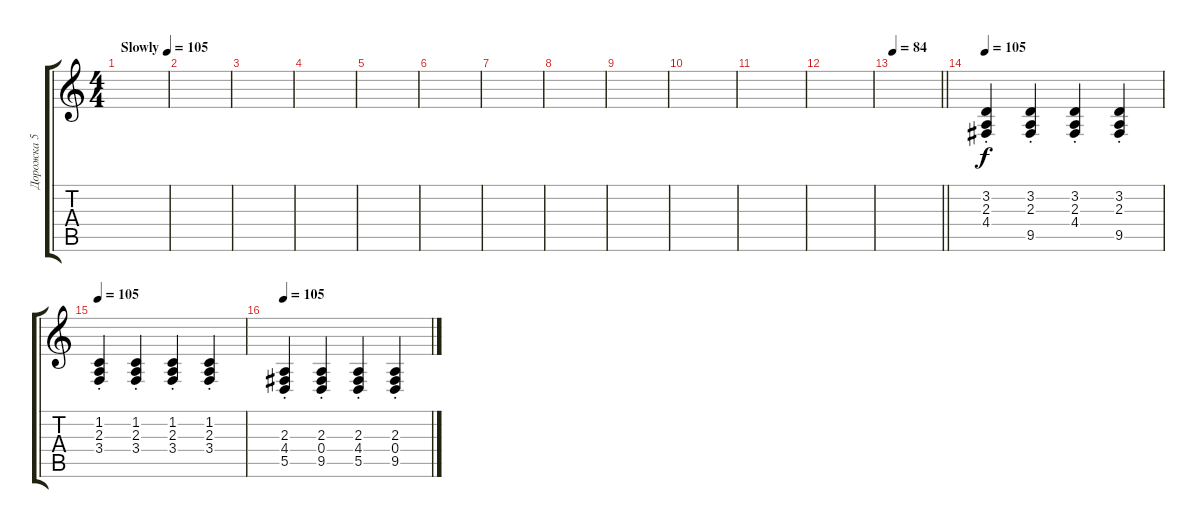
\track ("Дорожка 5" "Дорожка 5") {instrument electricgrandpiano}
\staff {score tabs}
\tuning (E4 B3 G3 D3 A2 E2) {hide}
\ts (4 4)
\tempo (105 "Slowly")
\clef g2
\ks c
|
|
|
|
|
|
|
|
|
|
|
|
\tempo 84
\barLineRight lightlight
|
\tempo 105
(3.2{st} 2.3{st} 4.4{st}).4 (3.2{st} 2.3{st} 9.5{st}).4 (3.2{st} 2.3{st} 4.4{st}).4 (3.2{st} 2.3{st} 9.5{st}).4 |
\tempo 105
(1.2{st} 2.3{st} 3.4{st}).4 (1.2{st} 2.3{st} 3.4{st}).4 (1.2{st} 2.3{st} 3.4{st}).4 (1.2{st} 2.3{st} 3.4{st}).4 |
\tempo 105
(2.3{st} 4.4{st} 5.5{st}).4 (2.3{st} 0.4{st} 9.5{st}).4 (2.3{st} 4.4{st} 5.5{st}).4 (2.3{st} 0.4{st} 9.5{st}).4
